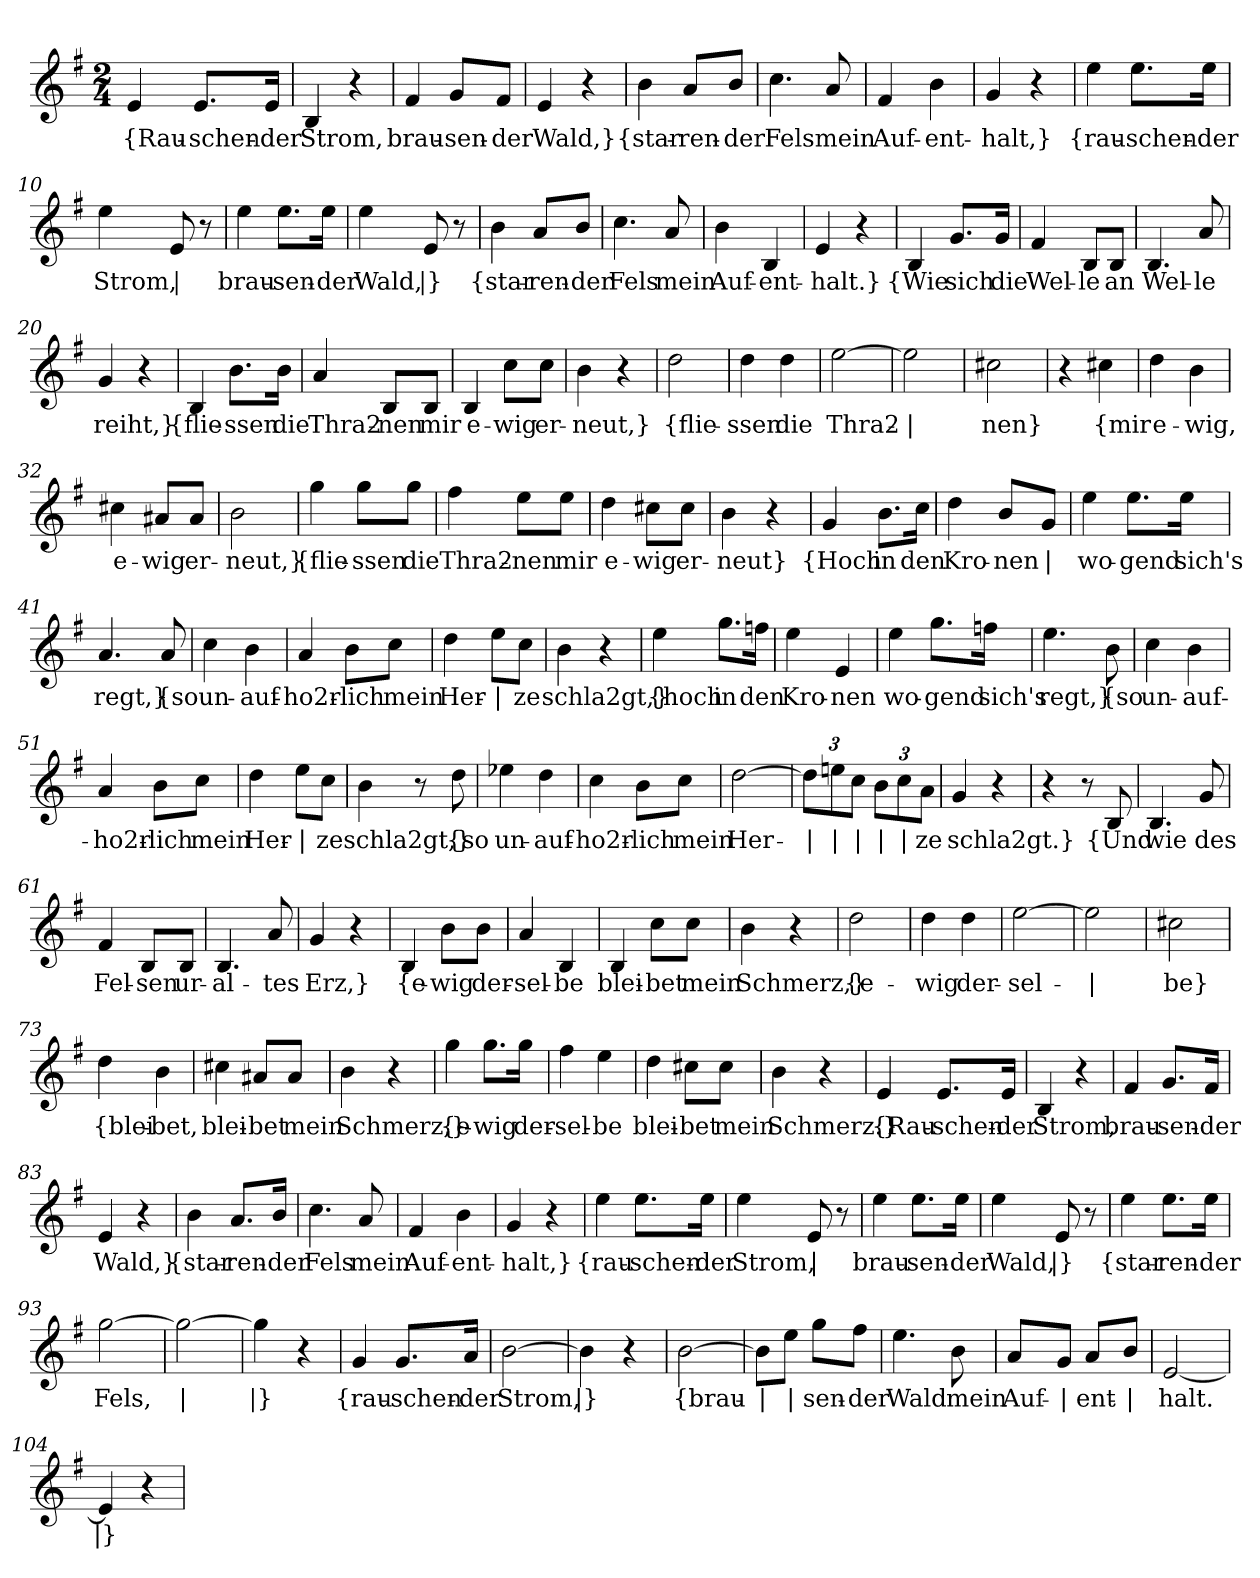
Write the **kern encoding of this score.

**kern	**text
*part1	*part1
*staff1	*staff1
*clefG2	*
*k[f#]	*
*M2/4	*
=1	=1
!	!LO:LY:b
4e/	{Rau-
!	!LO:LY:b
8.e/L	-schen-
!	!LO:LY:b
16e/Jk	-der
=2	=2
!	!LO:LY:b
4B/	Strom,
4r	.
=3	=3
!	!LO:LY:b
4f#/	brau-
!	!LO:LY:b
8g/L	-sen-
!	!LO:LY:b
8f#/J	-der
=4	=4
!	!LO:LY:b
4e/	Wald,}
4r	.
=5	=5
!	!LO:LY:b
4b\	{star-
!	!LO:LY:b
8a/L	-ren-
!	!LO:LY:b
8b/J	-der
=6	=6
!	!LO:LY:b
4.cc\	Fels
!	!LO:LY:b
8a/	mein
=7	=7
!	!LO:LY:b
4f#/	Auf-
!	!LO:LY:b
4b\	-ent-
=8	=8
!	!LO:LY:b
4g/	-halt,}
4r	.
!!LO:LB:g=z
=9	=9
!	!LO:LY:b
4ee\	{rau-
!	!LO:LY:b
8.ee\L	-schen-
!	!LO:LY:b
16ee\Jk	-der
=10	=10
!	!LO:LY:b
4ee\	Strom,
!	!LO:LY:b
8e/	|
8r	.
=11	=11
!	!LO:LY:b
4ee\	brau-
!	!LO:LY:b
8.ee\L	-sen-
!	!LO:LY:b
16ee\Jk	-der
=12	=12
!	!LO:LY:b
4ee\	Wald,
!	!LO:LY:b
8e/	|}
8r	.
=13	=13
!	!LO:LY:b
4b\	{star-
!	!LO:LY:b
8a/L	-ren-
!	!LO:LY:b
8b/J	-der
=14	=14
!	!LO:LY:b
4.cc\	Fels
!	!LO:LY:b
8a/	mein
=15	=15
!	!LO:LY:b
4b\	Auf-
!	!LO:LY:b
4B/	-ent-
!!LO:LB:g=z
=16	=16
!	!LO:LY:b
4e/	-halt.}
4r	.
=17	=17
!	!LO:LY:b
4B/	{Wie
!	!LO:LY:b
8.g/L	sich
!	!LO:LY:b
16g/Jk	die
=18	=18
!	!LO:LY:b
4f#/	Wel-
!	!LO:LY:b
8B/L	-le
!	!LO:LY:b
8B/J	an
=19	=19
!	!LO:LY:b
4.B/	Wel-
!	!LO:LY:b
8a/	-le
=20	=20
!	!LO:LY:b
4g/	reiht,}
4r	.
=21	=21
!	!LO:LY:b
4B/	{flie-
!	!LO:LY:b
8.b\L	-ssen
!	!LO:LY:b
16b\Jk	die
=22	=22
!	!LO:LY:b
4a/	Thra2-
!	!LO:LY:b
8B/L	-nen
!	!LO:LY:b
8B/J	mir
=23	=23
!	!LO:LY:b
4B/	e-
!	!LO:LY:b
8cc\L	-wig
!	!LO:LY:b
8cc\J	er-
=24	=24
!	!LO:LY:b
4b\	-neut,}
4r	.
!!LO:LB:g=z
=25	=25
!	!LO:LY:b
2dd\	{flie-
=26	=26
!	!LO:LY:b
4dd\	-ssen
!	!LO:LY:b
4dd\	die
=27	=27
!	!LO:LY:b
[2ee\	Thra2-
=28	=28
!	!LO:LY:b
2ee\]	|
=29	=29
!	!LO:LY:b
2cc#X\	-nen}
=30	=30
4r	.
!	!LO:LY:b
4cc#X\	{mir
=31	=31
!	!LO:LY:b
4dd\	e-
!	!LO:LY:b
4b\	-wig,
=32	=32
!	!LO:LY:b
4cc#X\	e-
!	!LO:LY:b
8a#X/L	-wig
!	!LO:LY:b
8a#/J	er-
=33	=33
!	!LO:LY:b
2b\	-neut,}
=34	=34
!	!LO:LY:b
4gg\	{flie-
!	!LO:LY:b
8gg\L	-ssen
!	!LO:LY:b
8gg\J	die
!!LO:LB:g=z
=35	=35
!	!LO:LY:b
4ff#\	Thra2-
!	!LO:LY:b
8ee\L	-nen
!	!LO:LY:b
8ee\J	mir
=36	=36
!	!LO:LY:b
4dd\	e-
!	!LO:LY:b
8cc#X\L	-wig
!	!LO:LY:b
8cc#\J	er-
=37	=37
!	!LO:LY:b
4b\	-neut}
4r	.
=38	=38
!	!LO:LY:b
4g/	{Hoch
!	!LO:LY:b
8.b\L	in
!	!LO:LY:b
16cc\Jk	den
=39	=39
!	!LO:LY:b
4dd\	Kro-
!	!LO:LY:b
8b/L	-nen
!	!LO:LY:b
8g/J	|
=40	=40
!	!LO:LY:b
4ee\	wo-
!	!LO:LY:b
8.ee\L	-gend
!	!LO:LY:b
16ee\Jk	sich's
=41	=41
!	!LO:LY:b
4.a/	regt,}
!	!LO:LY:b
8a/	{so
=42	=42
!	!LO:LY:b
4cc\	un-
!	!LO:LY:b
4b\	-auf-
!!LO:LB:g=z
=43	=43
!	!LO:LY:b
4a/	-ho2r-
!	!LO:LY:b
8b\L	-lich
!	!LO:LY:b
8cc\J	mein
=44	=44
!	!LO:LY:b
4dd\	Her-
!	!LO:LY:b
8ee\L	|
!	!LO:LY:b
8cc\J	-ze
=45	=45
!	!LO:LY:b
4b\	schla2gt,}
4r	.
=46	=46
!	!LO:LY:b
4ee\	{hoch
!	!LO:LY:b
8.gg\L	in
!	!LO:LY:b
16ffn\Jk	den
=47	=47
!	!LO:LY:b
4ee\	Kro-
!	!LO:LY:b
4e/	-nen
=48	=48
!	!LO:LY:b
4ee\	wo-
!	!LO:LY:b
8.gg\L	-gend
!	!LO:LY:b
16ffn\Jk	sich's
=49	=49
!	!LO:LY:b
4.ee\	regt,}
!	!LO:LY:b
8b\	{so
=50	=50
!	!LO:LY:b
4cc\	un-
!	!LO:LY:b
4b\	-auf-
!!LO:LB:g=z
=51	=51
!	!LO:LY:b
4a/	-ho2r-
!	!LO:LY:b
8b\L	-lich
!	!LO:LY:b
8cc\J	mein
=52	=52
!	!LO:LY:b
4dd\	Her-
!	!LO:LY:b
8ee\L	|
!	!LO:LY:b
8cc\J	-ze
=53	=53
!	!LO:LY:b
4b\	schla2gt,}
8r	.
!	!LO:LY:b
8dd\	{so
=54	=54
!	!LO:LY:b
4ee-X\	un-
!	!LO:LY:b
4dd\	-auf-
=55	=55
!	!LO:LY:b
4cc\	-ho2r-
!	!LO:LY:b
8b\L	-lich
!	!LO:LY:b
8cc\J	mein
=56	=56
!	!LO:LY:b
[2dd\	Her-
=57	=57
*Xbrackettup	*
!	!LO:LY:b
12dd\L]	|
!	!LO:LY:b
12een\	|
!	!LO:LY:b
12cc\J	|
!	!LO:LY:b
12b\L	|
!	!LO:LY:b
12cc\	|
!	!LO:LY:b
12a\J	-ze
=58	=58
!	!LO:LY:b
4g/	schla2gt.}
4r	.
!!LO:LB:g=z
=59	=59
4r	.
8r	.
!	!LO:LY:b
8B/	{Und
=60	=60
!	!LO:LY:b
4.B/	wie
!	!LO:LY:b
8g/	des
=61	=61
!	!LO:LY:b
4f#/	Fel-
!	!LO:LY:b
8B/L	-sen
!	!LO:LY:b
8B/J	ur-
=62	=62
!	!LO:LY:b
4.B/	-al-
!	!LO:LY:b
8a/	-tes
=63	=63
!	!LO:LY:b
4g/	Erz,}
4r	.
=64	=64
!	!LO:LY:b
4B/	{e-
!	!LO:LY:b
8b\L	-wig
!	!LO:LY:b
8b\J	der-
=65	=65
!	!LO:LY:b
4a/	-sel-
!	!LO:LY:b
4B/	-be
=66	=66
!	!LO:LY:b
4B/	blei-
!	!LO:LY:b
8cc\L	-bet
!	!LO:LY:b
8cc\J	mein
=67	=67
!	!LO:LY:b
4b\	Schmerz,}
4r	.
=68	=68
!	!LO:LY:b
2dd\	{e-
!!LO:LB:g=z
=69	=69
!	!LO:LY:b
4dd\	-wig
!	!LO:LY:b
4dd\	der-
=70	=70
!	!LO:LY:b
[2ee\	-sel-
=71	=71
!	!LO:LY:b
2ee\]	|
=72	=72
!	!LO:LY:b
2cc#X\	-be}
=73	=73
!	!LO:LY:b
4dd\	{blei-
!	!LO:LY:b
4b\	-bet,
=74	=74
!	!LO:LY:b
4cc#X\	blei-
!	!LO:LY:b
8a#X/L	-bet
!	!LO:LY:b
8a#/J	mein
=75	=75
!	!LO:LY:b
4b\	Schmerz,}
4r	.
=76	=76
!	!LO:LY:b
4gg\	{e-
!	!LO:LY:b
8.gg\L	-wig
!	!LO:LY:b
16gg\Jk	der-
=77	=77
!	!LO:LY:b
4ff#\	-sel-
!	!LO:LY:b
4ee\	-be
!!LO:LB:g=z
=78	=78
!	!LO:LY:b
4dd\	blei-
!	!LO:LY:b
8cc#X\L	-bet
!	!LO:LY:b
8cc#\J	mein
=79	=79
!	!LO:LY:b
4b\	Schmerz.}
4r	.
=80	=80
!	!LO:LY:b
4e/	{Rau-
!	!LO:LY:b
8.e/L	-schen-
!	!LO:LY:b
16e/Jk	-der
=81	=81
!	!LO:LY:b
4B/	Strom,
4r	.
=82	=82
!	!LO:LY:b
4f#/	brau-
!	!LO:LY:b
8.g/L	-sen-
!	!LO:LY:b
16f#/Jk	-der
=83	=83
!	!LO:LY:b
4e/	Wald,}
4r	.
=84	=84
!	!LO:LY:b
4b\	{star-
!	!LO:LY:b
8.a/L	-ren-
!	!LO:LY:b
16b/Jk	-der
!!LO:PB:g=z
=85	=85
!	!LO:LY:b
4.cc\	Fels
!	!LO:LY:b
8a/	mein
=86	=86
!	!LO:LY:b
4f#/	Auf-
!	!LO:LY:b
4b\	-ent-
=87	=87
!	!LO:LY:b
4g/	-halt,}
4r	.
=88	=88
!	!LO:LY:b
4ee\	{rau-
!	!LO:LY:b
8.ee\L	-schen-
!	!LO:LY:b
16ee\Jk	-der
=89	=89
!	!LO:LY:b
4ee\	Strom,
!	!LO:LY:b
8e/	|
8r	.
=90	=90
!	!LO:LY:b
4ee\	brau-
!	!LO:LY:b
8.ee\L	-sen-
!	!LO:LY:b
16ee\Jk	-der
=91	=91
!	!LO:LY:b
4ee\	Wald,
!	!LO:LY:b
8e/	|}
8r	.
!!LO:LB:g=z
=92	=92
!	!LO:LY:b
4ee\	{star-
!	!LO:LY:b
8.ee\L	-ren-
!	!LO:LY:b
16ee\Jk	-der
=93	=93
!	!LO:LY:b
[2gg\	Fels,
=94	=94
!	!LO:LY:b
2gg\_	|
=95	=95
!	!LO:LY:b
4gg\]	|}
4r	.
=96	=96
!	!LO:LY:b
4g/	{rau-
!	!LO:LY:b
8.g/L	-schen-
!	!LO:LY:b
16a/Jk	-der
=97	=97
!	!LO:LY:b
[2b\	Strom,
=98	=98
!	!LO:LY:b
4b\]	|}
4r	.
=99	=99
!	!LO:LY:b
[2b\	{brau-
=100	=100
!	!LO:LY:b
8b\L]	|
!	!LO:LY:b
8ee\J	|
!	!LO:LY:b
8gg\L	-sen-
!	!LO:LY:b
8ff#\J	-der
=101	=101
!	!LO:LY:b
4.ee\	Wald
!	!LO:LY:b
8b\	mein
!!LO:LB:g=z
=102	=102
!	!LO:LY:b
8a/L	Auf-
!	!LO:LY:b
8g/J	|
!	!LO:LY:b
8a/L	-ent-
!	!LO:LY:b
8b/J	|
=103	=103
!	!LO:LY:b
[2e/	-halt.
=104	=104
!	!LO:LY:b
4e/]	|}
4r	.
=	=
*-	*-
